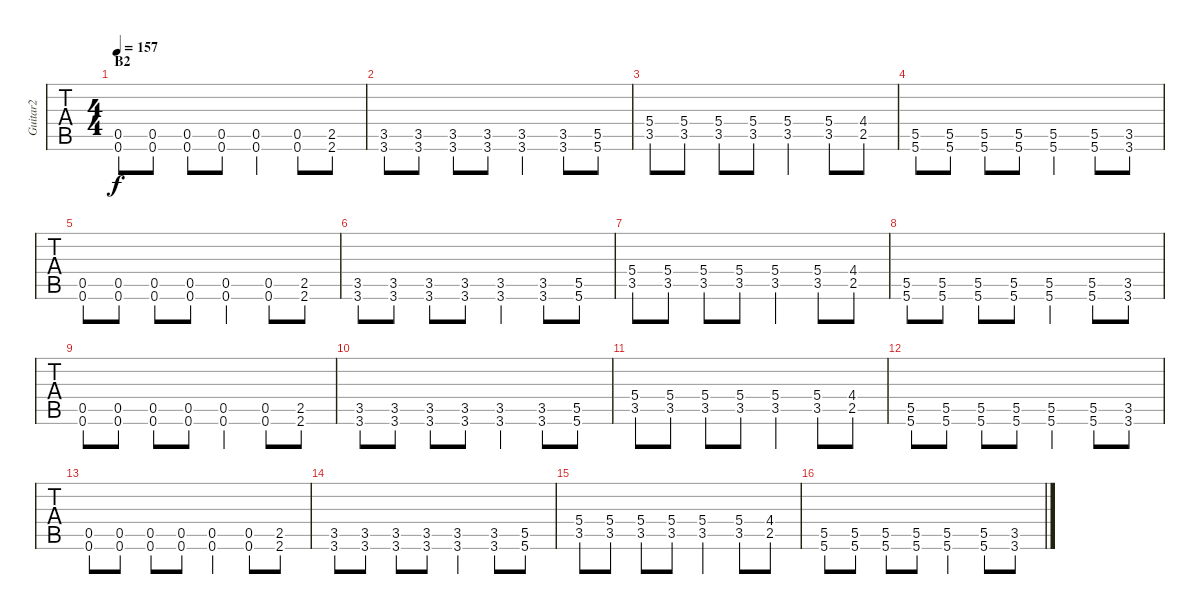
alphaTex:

\track ("Guitar2" "Guitar2") {instrument distortionguitar}
\staff {tabs}
\tuning (E4 B3 G3 D3 A2 D2) {hide}
\ts (4 4)
\section ("" "B2")
\tempo 157
\clef g2
\ks c
(0.5 0.6).8{dy f} (0.5 0.6).8 (0.5{st} 0.6{st}).8 (0.5 0.6).8 (0.5{st} 0.6{st}).4 (0.5 0.6).8 (2.5 2.6).8 |
(3.5 3.6).8 (3.5 3.6).8 (3.5{st} 3.6{st}).8 (3.5 3.6).8 (3.5{st} 3.6{st}).4 (3.5 3.6).8 (5.5 5.6).8 |
(5.4 3.5).8 (5.4 3.5).8 (5.4{st} 3.5{st}).8 (5.4 3.5).8 (5.4{st} 3.5{st}).4 (5.4 3.5).8 (4.4 2.5).8 |
(5.5 5.6).8 (5.5 5.6).8 (5.5{st} 5.6{st}).8 (5.5 5.6).8 (5.5{st} 5.6{st}).4 (5.5 5.6).8 (3.5 3.6).8 |
(0.5 0.6).8 (0.5 0.6).8 (0.5{st} 0.6{st}).8 (0.5 0.6).8 (0.5{st} 0.6{st}).4 (0.5 0.6).8 (2.5 2.6).8 |
(3.5 3.6).8 (3.5 3.6).8 (3.5{st} 3.6{st}).8 (3.5 3.6).8 (3.5{st} 3.6{st}).4 (3.5 3.6).8 (5.5 5.6).8 |
(5.4 3.5).8 (5.4 3.5).8 (5.4{st} 3.5{st}).8 (5.4 3.5).8 (5.4{st} 3.5{st}).4 (5.4 3.5).8 (4.4 2.5).8 |
(5.5 5.6).8 (5.5 5.6).8 (5.5{st} 5.6{st}).8 (5.5 5.6).8 (5.5{st} 5.6{st}).4 (5.5 5.6).8 (3.5 3.6).8 |
(0.5 0.6).8 (0.5 0.6).8 (0.5{st} 0.6{st}).8 (0.5 0.6).8 (0.5{st} 0.6{st}).4 (0.5 0.6).8 (2.5 2.6).8 |
(3.5 3.6).8 (3.5 3.6).8 (3.5{st} 3.6{st}).8 (3.5 3.6).8 (3.5{st} 3.6{st}).4 (3.5 3.6).8 (5.5 5.6).8 |
(5.4 3.5).8 (5.4 3.5).8 (5.4{st} 3.5{st}).8 (5.4 3.5).8 (5.4{st} 3.5{st}).4 (5.4 3.5).8 (4.4 2.5).8 |
(5.5 5.6).8 (5.5 5.6).8 (5.5{st} 5.6{st}).8 (5.5 5.6).8 (5.5{st} 5.6{st}).4 (5.5 5.6).8 (3.5 3.6).8 |
(0.5 0.6).8 (0.5 0.6).8 (0.5{st} 0.6{st}).8 (0.5 0.6).8 (0.5{st} 0.6{st}).4 (0.5 0.6).8 (2.5 2.6).8 |
(3.5 3.6).8 (3.5 3.6).8 (3.5{st} 3.6{st}).8 (3.5 3.6).8 (3.5{st} 3.6{st}).4 (3.5 3.6).8 (5.5 5.6).8 |
(5.4 3.5).8 (5.4 3.5).8 (5.4{st} 3.5{st}).8 (5.4 3.5).8 (5.4{st} 3.5{st}).4 (5.4 3.5).8 (4.4 2.5).8 |
(5.5 5.6).8 (5.5 5.6).8 (5.5{st} 5.6{st}).8 (5.5 5.6).8 (5.5{st} 5.6{st}).4 (5.5 5.6).8 (3.5 3.6).8
